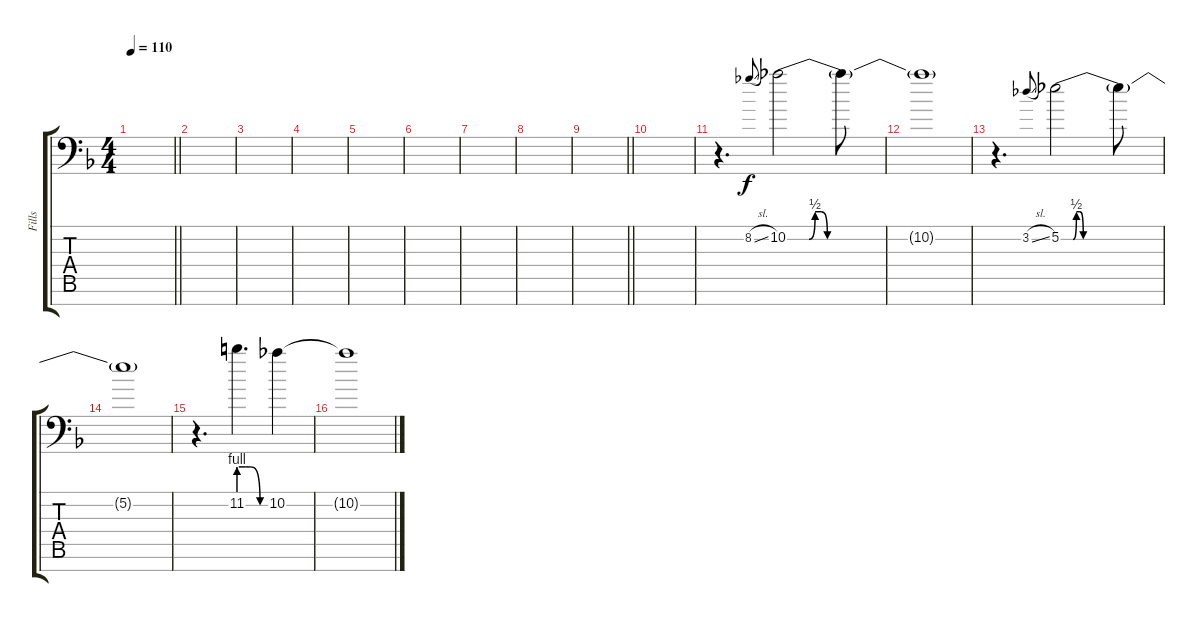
\track ("Fills" "Fills") {instrument electricguitarjazz}
\staff {score tabs}
\tuning (Eb4 Bb3 Gb3 Db3 Ab2 Eb2 Bb1) {hide}
\ts (4 4)
\tempo 110
\clef f4
\barLineRight lightlight
\ks dminor
|
|
|
|
|
|
|
|
\barLineRight lightlight
|
|
r.4{d} 8.2{sl}.8{gr onbeat} 10.2{be (custom 0 0 7 0 9 2 11 2 13 0 60 0)}.2 10.2{t}.8 |
10.2{t}.1 |
r.4{d} 3.2{sl}.8{gr onbeat} 5.2{be (custom 0 0 7 0 9 2 11 2 13 0 60 0)}.2 5.2{t}.8 |
5.2{t}.1 |
r.4{d} 11.2{be (custom 0 4 15 4 25 4 48 0 60 0)}.4{d} 10.2.4 |
10.2{t}.1
